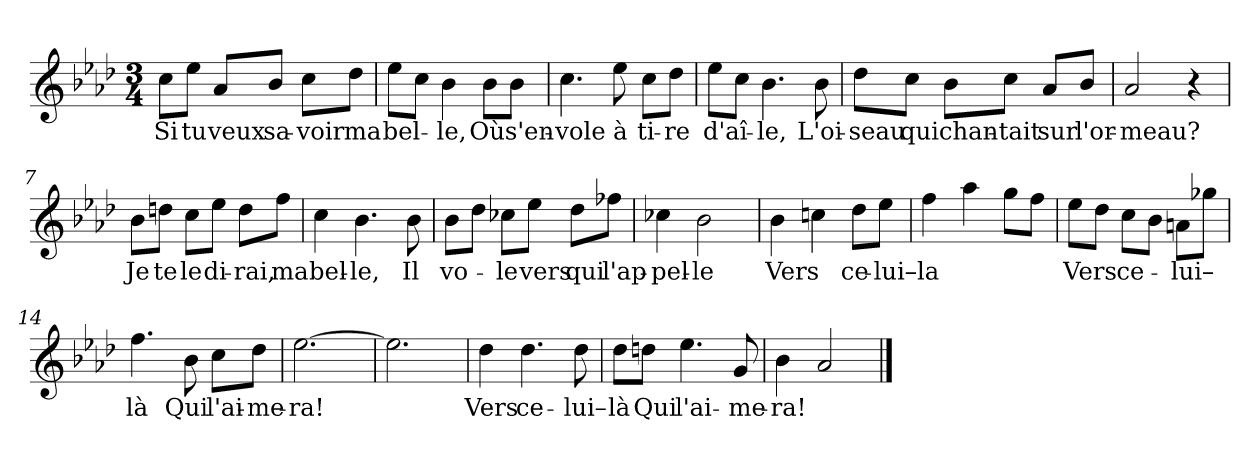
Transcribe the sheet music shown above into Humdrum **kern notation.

**kern	**text
*part1	*part1
*staff1	*staff1
*clefG2	*
*k[b-e-a-d-]	*
*M3/4	*
=1	=1
!	!LO:LY:b
8cc\L	Si
!	!LO:LY:b
8ee-\J	tu
!	!LO:LY:b
8a-/L	veux
!	!LO:LY:b
8b-/J	sa-
!	!LO:LY:b
8cc\L	-voir
!	!LO:LY:b
8dd-\J	ma
=2	=2
!	!LO:LY:b
8ee-\L	bel-
8cc\J	.
!	!LO:LY:b
4b-\	-le,
!	!LO:LY:b
8b-\L	Où
!	!LO:LY:b
8b-\J	s'en-
=3	=3
!	!LO:LY:b
4.cc\	-vole
!	!LO:LY:b
8ee-\	à
!	!LO:LY:b
8cc\L	ti-
!	!LO:LY:b
8dd-\J	-re
=4	=4
!	!LO:LY:b
8ee-\L	d'aî-
8cc\J	.
!	!LO:LY:b
4.b-\	-le,
!	!LO:LY:b
8b-\	L'oi-
=5	=5
!	!LO:LY:b
8dd-\L	-seau
!	!LO:LY:b
8cc\J	qui
!	!LO:LY:b
8b-\L	chan-
!	!LO:LY:b
8cc\J	-tait
!	!LO:LY:b
8a-/L	sur
!	!LO:LY:b
8b-/J	l'or-
=6	=6
!	!LO:LY:b
2a-/	-meau?
4r	.
!!LO:LB:g=z
=7	=7
!	!LO:LY:b
8b-\L	Je
!	!LO:LY:b
8ddn\J	te
!	!LO:LY:b
8cc\L	le
!	!LO:LY:b
8ee-\J	di-
!	!LO:LY:b
8dd\L	-rai,
!	!LO:LY:b
8ff\J	ma
=8	=8
!	!LO:LY:b
4cc\	bel-
!	!LO:LY:b
4.b-\	-le,
!	!LO:LY:b
8b-\	Il
=9	=9
!	!LO:LY:b
8b-\L	vo-
8dd-\J	.
!	!LO:LY:b
8cc-X\L	-le
!	!LO:LY:b
8ee-\J	vers
!	!LO:LY:b
8dd-\L	qui
!	!LO:LY:b
8ff-X\J	l'ap-
=10	=10
!	!LO:LY:b
4cc-X\	-pel-
!	!LO:LY:b
2b-\	-le
=11	=11
!	!LO:LY:b
4b-\	Vers
4ccn\	.
!	!LO:LY:b
8dd-\L	ce-
!	!LO:LY:b
8ee-\J	-lui–
=12	=12
!	!LO:LY:b
4ff\	la
4aa-\	.
8gg\L	.
8ff\J	.
=13	=13
!	!LO:LY:b
8ee-\L	Vers
8dd-\J	.
!	!LO:LY:b
8cc\L	ce-
8b-\J	.
!	!LO:LY:b
8an\L	-lui–
8gg-X\J	.
!!LO:LB:g=z
=14	=14
!	!LO:LY:b
4.ff\	là
!	!LO:LY:b
8b-\	Qui
!	!LO:LY:b
8cc\L	l'ai-
!	!LO:LY:b
8dd-\J	-me-
=15	=15
!	!LO:LY:b
[2.ee-\	-ra!
=16	=16
2.ee-\]	.
=17	=17
!	!LO:LY:b
4dd-\	Vers
!	!LO:LY:b
4.dd-\	ce-
!	!LO:LY:b
8dd-\	-lui–
=18	=18
!	!LO:LY:b
8dd-\L	là
!	!LO:LY:b
8ddn\J	Qui
!	!LO:LY:b
4.ee-\	l'ai-
!	!LO:LY:b
8g/	-me-
=19	=19
!	!LO:LY:b
4b-\	-ra!
2a-/	.
==	==
*-	*-
